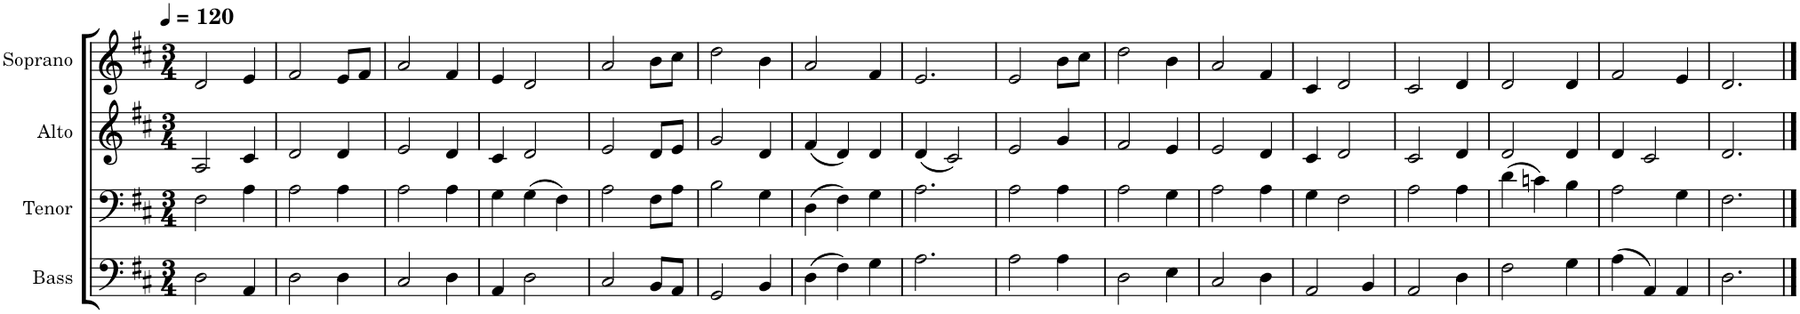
**kern	**kern	**kern	**kern
*part4	*part3	*part2	*part1
*staff4	*staff3	*staff2	*staff1
*I"Bass	*I"Tenor	*I"Alto	*I"Soprano
*I'B.	*I'T.	*I'A.	*I'S.
*clefF4	*clefF4	*clefG2	*clefG2
*k[f#c#]	*k[f#c#]	*k[f#c#]	*k[f#c#]
*M3/4	*M3/4	*M3/4	*M3/4
*MM120	*MM120	*MM120	*MM120
=1	=1	=1	=1
2D\	2F#\	2A/	2d/
4AA/	4A\	4c#/	4e/
=2	=2	=2	=2
2D\	2A\	2d/	2f#/
4D\	4A\	4d/	8e/L
.	.	.	8f#/J
=3	=3	=3	=3
2C#/	2A\	2e/	2a/
4D\	4A\	4d/	4f#/
=4	=4	=4	=4
4AA/	4G\	4c#/	4e/
2D\	(4G\	2d/	2d/
.	4F#\)	.	.
=5	=5	=5	=5
2C#/	2A\	2e/	2a/
8BB/L	8F#\L	8d/L	8b\L
8AA/J	8A\J	8e/J	8cc#\J
=6	=6	=6	=6
2GG/	2B\	2g/	2dd\
4BB/	4G\	4d/	4b\
=7	=7	=7	=7
(4D\	(4D\	(4f#/	2a/
4F#\)	4F#\)	4d/)	.
4G\	4G\	4d/	4f#/
=8	=8	=8	=8
2.A\	2.A\	(4d/	2.e/
.	.	2c#/)	.
=9	=9	=9	=9
2A\	2A\	2e/	2e/
4A\	4A\	4g/	8b\L
.	.	.	8cc#\J
=10	=10	=10	=10
2D\	2A\	2f#/	2dd\
4E\	4G\	4e/	4b\
=11	=11	=11	=11
2C#/	2A\	2e/	2a/
4D\	4A\	4d/	4f#/
=12	=12	=12	=12
2AA/	4G\	4c#/	4c#/
.	2F#\	2d/	2d/
4BB/	.	.	.
=13	=13	=13	=13
2AA/	2A\	2c#/	2c#/
4D\	4A\	4d/	4d/
=14	=14	=14	=14
2F#\	(4d\	2d/	2d/
.	4cn\)	.	.
4G\	4B\	4d/	4d/
=15	=15	=15	=15
(4A\	2A\	4d/	2f#/
4AA/)	.	2c#/	.
4AA/	4G\	.	4e/
=16	=16	=16	=16
2.D\	2.F#\	2.d/	2.d/
==	==	==	==
*-	*-	*-	*-
